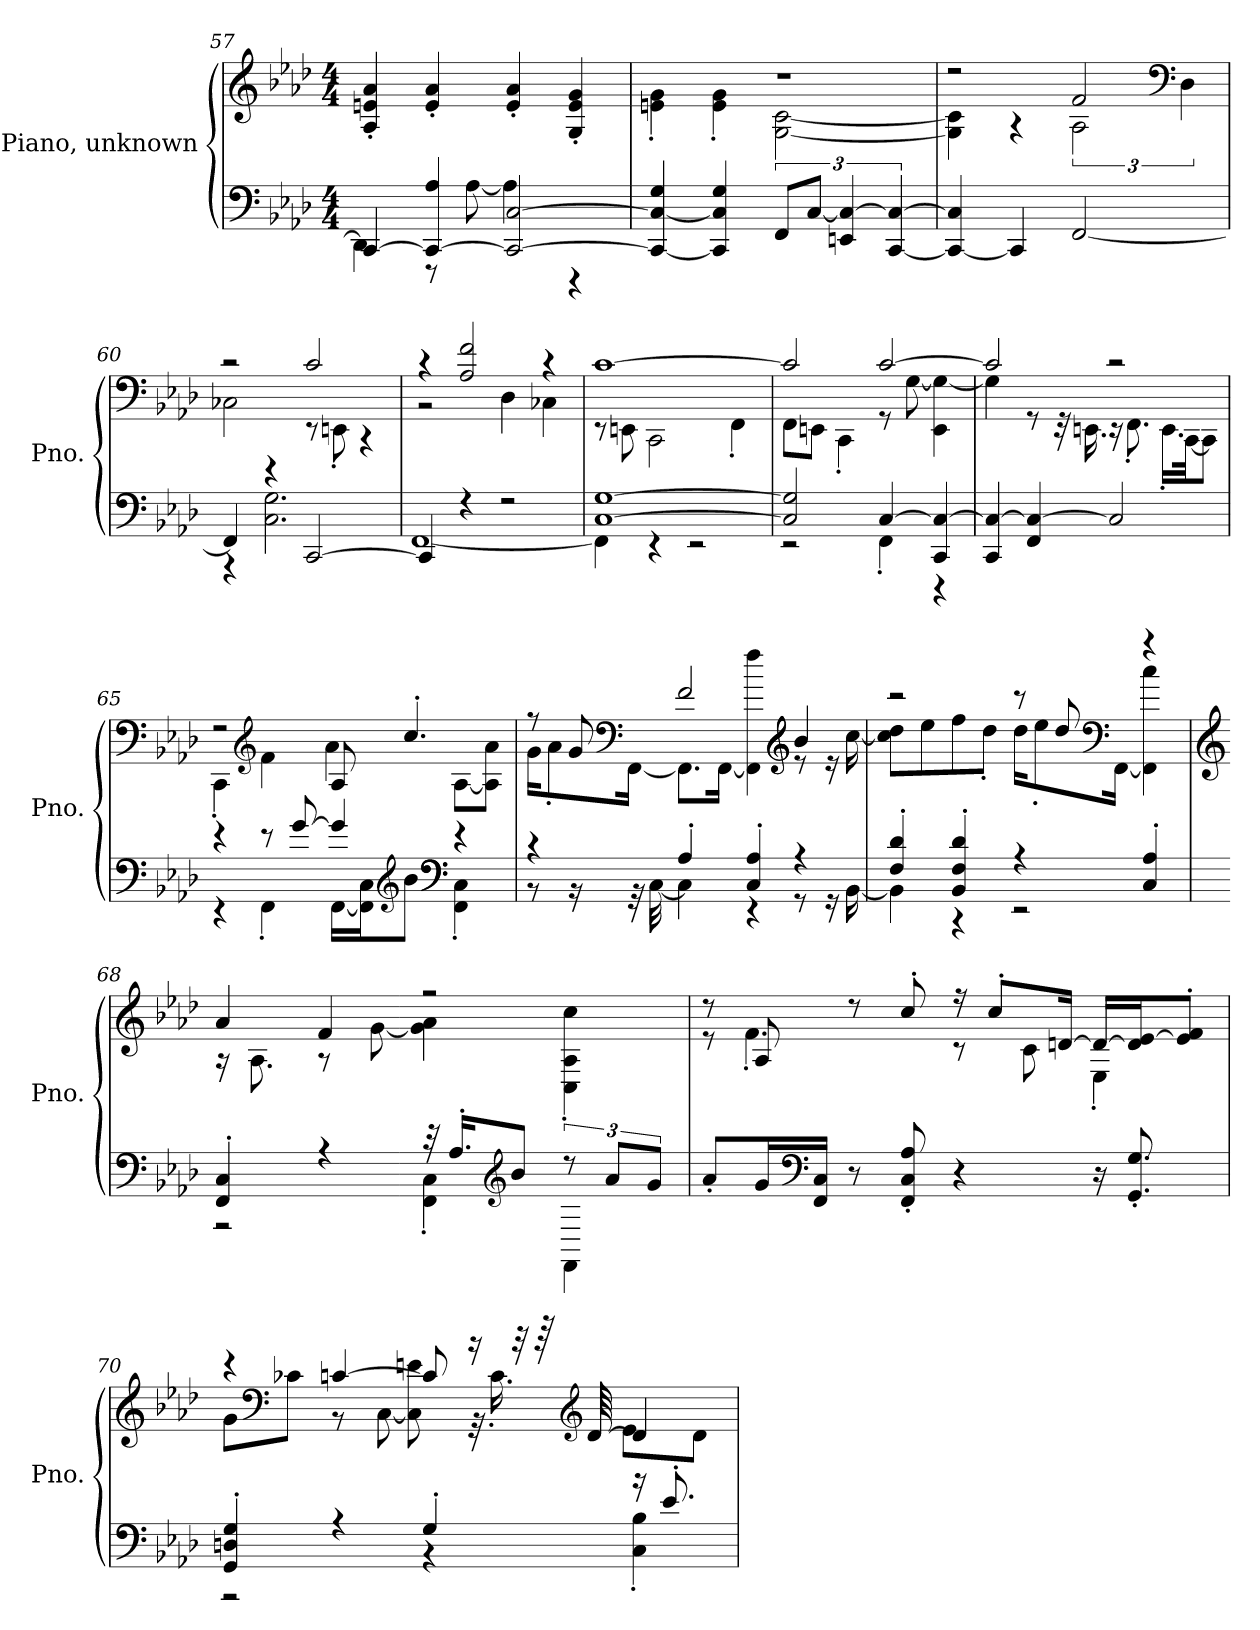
**kern	**kern
*part1	*part1
*staff2	*staff1
*I"Piano, unknown	*
*I'Pno.	*
*clefF4	*clefG2
*k[b-e-a-d-]	*k[b-e-a-d-]
*M4/4	*M4/4
=57	=57
*^	*
[4CC/	4DD-\]	4A-/' 4en/' 4a-/'
4CC/_ 4A-/	8r	4e/' 4a-/'
.	[8A-\	.
2CC/_ [2C/	4A-\]	4e/' 4a-/'
.	4r	4G/' 4e/' 4g/'
*v	*v	*
=58	=58
*	*^
4CC/_ 4C/_ 4G/	1r	4en\' 4g\'
4CC/] 4C/] 4G/	.	4e\' 4g\'
12FF/L	.	[2G\ [2c\
[12C/J	.	.
6EEn/ 6C/_	.	.
[6CC/ 6C/_	.	.
=59	=59	=59
4CC/_ 4C/]	2r	4G\] 4c\]
4CC/]	.	4r
[2FF/	2f/	3A-\
*	*clefF4	*
.	.	6D-\
!!LO:LB:g=z	!!
=60	=60	=60
*^	*	*
4FF/]	4r	2r	2C-X\
4r	2.C\ 2.G\	.	.
[2CC/	.	2c/	8r
.	.	.	8EEn'\
.	.	.	4r
=61	=61	=61	=61
4CC/]	[1FF	4r	2r
4r	.	2A-/ 2f/	.
2r	.	.	4D-\
.	.	4r	4C-X\
=62	=62	=62	=62
[1C [1G	4FF\]	[1c	8r
.	.	.	8EEn\
.	4r	.	2CC\
.	2r	.	.
.	.	.	4FF'\
=63	=63	=63	=63
2C/] 2G/]	2r	2c/]	8FF\L
.	.	.	8EEn\J
.	.	.	4CC'\
[4C/	4FF'\	[2c/	8r
.	.	.	[8G\
4CC/ 4C/_	4r	.	4EE\ 4G\_
*v	*v	*	*
=64	=64	=64
4CC/ 4C/_	2c/]	4G\]
4FF/ 4C/_	.	8r
.	.	32r
.	.	16.EEn\
2C/]	2r	16r
.	.	8.FF'\
.	.	16.EE'\LL
.	.	[32CC\JK
.	.	8CC\J]
!!LO:PB:g=z	!!
=65	=65	=65
*^	*	*
4r	4r	2r	4CC'\
*	*	*clefG2	*
8r	4FF'\	.	4f\
[8g/	.	.	.
4g/]	[16FF\LL	8A-/	4a-\
.	16FF\] 16C\J	.	.
*clefG2	*	*	*
.	8b-\J	4.cc'/	.
*clefF4	*	*	*
4r	4FF\' 4C\'	.	[8A-\L
.	.	.	8A-\] 8a-\J
=66	=66	=66	=66
4r	8r	8r	16g\KL
.	.	.	8a-'\
.	16r	8g/	.
*	*	*clefF4	*
.	32r	.	[16FF\Jk
.	[32C\	.	.
4A-'/	4C\]	2f/	8.FF\L]
.	.	.	[16FF\Jk
4C/' 4A-/'	4r	.	4FF\] 4ff\
*	*	*clefG2	*
4r	8r	4b-/	8r
.	16r	.	16r
.	[16BB-\	.	[16cc\
!!LO:LB:g=z	!!
=67	=67	=67	=67
4F/' 4d-/'	4BB-\]	2r	8cc\] 8dd-\L
.	.	.	8ee-\
4BB-/' 4F/' 4d-/'	4r	.	8ff\
.	.	.	8dd-'\J
4r	2r	8r	16dd-\KL
.	.	.	8ee-'\
.	.	8dd-/	.
*	*	*clefF4	*
.	.	.	[16FF\Jk
4C/' 4A-/'	.	4r	4FF\] 4cc\
=68	=68	=68	=68
*	*	*clefG2	*
4FF/' 4C/'	2r	4a-/	16r
.	.	.	8.A-\
4r	.	4f/	8r
.	.	.	[8g\
32r	4FF\' 4C\'	2r	4g\] 4a-\
16.A-'/KL	.	.	.
*clefG2	*	*	*
8b-/J	.	.	.
12r	4FF\	.	4C\' 4A-\' 4cc\'
12a-/L	.	.	.
12g/J	.	.	.
*v	*v	*	*
!!LO:LB:g=z	!!
=69	=69	=69
8a-'/L	8r	8r
16g/L	8A-/	4.f'\
*clefF4	*	*
16FF/ 16C/JJ	.	.
8r	8r	.
8FF/' 8C/' 8A-/'	8cc'/	.
4r	16r	8r
.	8cc'/L	.
.	.	8c\
.	[16dn/Jk	.
16r	16d/LL_	4E-'\
8.GG/' 8.G/'	16d/] [16e-/J	.
.	8e-/]' 8f/'J	.
=70	=70	=70
*^	*	*
4GG/' 4Dn/' 4G/'	2r	4r	8g\L
*	*	*clefF4	*
.	.	.	8c-X\J
4r	.	[4cn/	8r
.	.	.	[8C\
4G'/	4r	8c/]	8C\] 8en\
.	.	16r	32r
.	.	.	16.c'\
.	.	32r	.
.	.	64r	.
*	*	*clefG2	*
.	.	[64d-/	.
16r	4C\' 4B-\'	4d-/]	8e\L
8.e-'/	.	.	.
.	.	.	8d-\J
*v	*v	*	*
*	*v	*v
=	=
*-	*-
